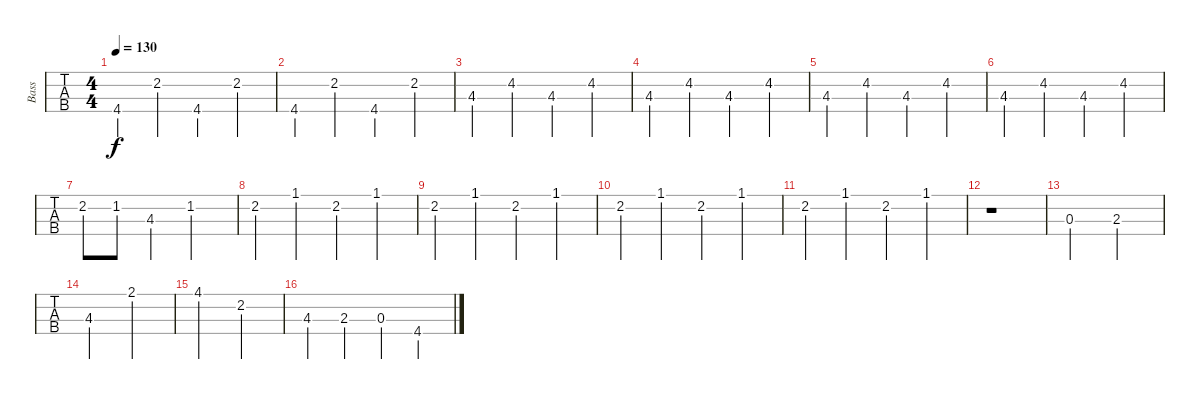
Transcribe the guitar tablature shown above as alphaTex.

\track ("Bass" "Bass") {instrument electricbasspick}
\staff {tabs}
\tuning (Eb2 Bb1 F1 C1) {hide}
\ts (4 4)
\tempo 130
\clef f4
\ks c
4.4.4{dy f} 2.2.4 4.4.4 2.2.4 |
4.4.4 2.2.4 4.4.4 2.2.4 |
4.3.4 4.2.4 4.3.4 4.2.4 |
4.3.4 4.2.4 4.3.4 4.2.4 |
4.3.4 4.2.4 4.3.4 4.2.4 |
4.3.4 4.2.4 4.3.4 4.2.4 |
2.2.8 1.2.8 4.3.4 1.2.2 |
2.2.4 1.1.4 2.2.4 1.1.4 |
2.2.4 1.1.4 2.2.4 1.1.4 |
2.2.4 1.1.4 2.2.4 1.1.4 |
2.2.4 1.1.4 2.2.4 1.1.4 |
r.1 |
0.3.2 2.3.2 |
4.3.2 2.1.2 |
4.1.2 2.2.2 |
4.3.4 2.3.4 0.3.4 4.4.4
